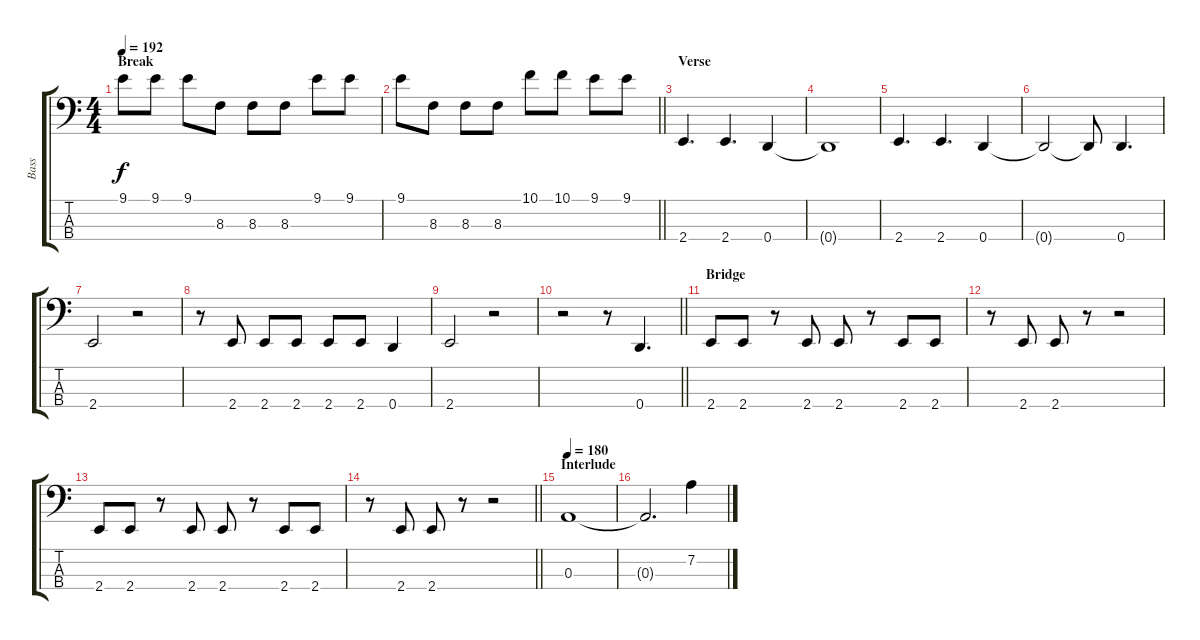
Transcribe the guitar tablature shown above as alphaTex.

\track ("Bass" "Bass") {instrument electricbasspick}
\staff {score tabs}
\tuning (G2 D2 A1 D1) {hide}
\ts (4 4)
\section ("" "Break")
\tempo 192
\clef f4
\ks c
9.1.8{dy f} 9.1.8 9.1.8 8.3.8 8.3.8 8.3.8 9.1.8 9.1.8 |
\barLineRight lightlight
9.1.8 8.3.8 8.3.8 8.3.8 10.1.8 10.1.8 9.1.8 9.1.8 |
\section ("" "Verse")
2.4.4{d} 2.4.4{d} 0.4.4 |
0.4{t}.1 |
2.4.4{d} 2.4.4{d} 0.4.4 |
0.4{t}.2 0.4{t}.8 0.4.4{d} |
2.4.2 r.2 |
r.8 2.4.8 2.4.8 2.4.8 2.4.8 2.4.8 0.4.4 |
2.4.2 r.2 |
\barLineRight lightlight
r.2 r.8 0.4.4{d} |
\section ("" "Bridge")
2.4.8 2.4.8 r.8 2.4.8 2.4.8 r.8 2.4.8 2.4.8 |
r.8 2.4.8 2.4.8 r.8 r.2 |
2.4.8 2.4.8 r.8 2.4.8 2.4.8 r.8 2.4.8 2.4.8 |
\barLineRight lightlight
r.8 2.4.8 2.4.8 r.8 r.2 |
\section ("" "Interlude")
\tempo 180
0.3.1 |
0.3{t}.2{d} 7.2.4
